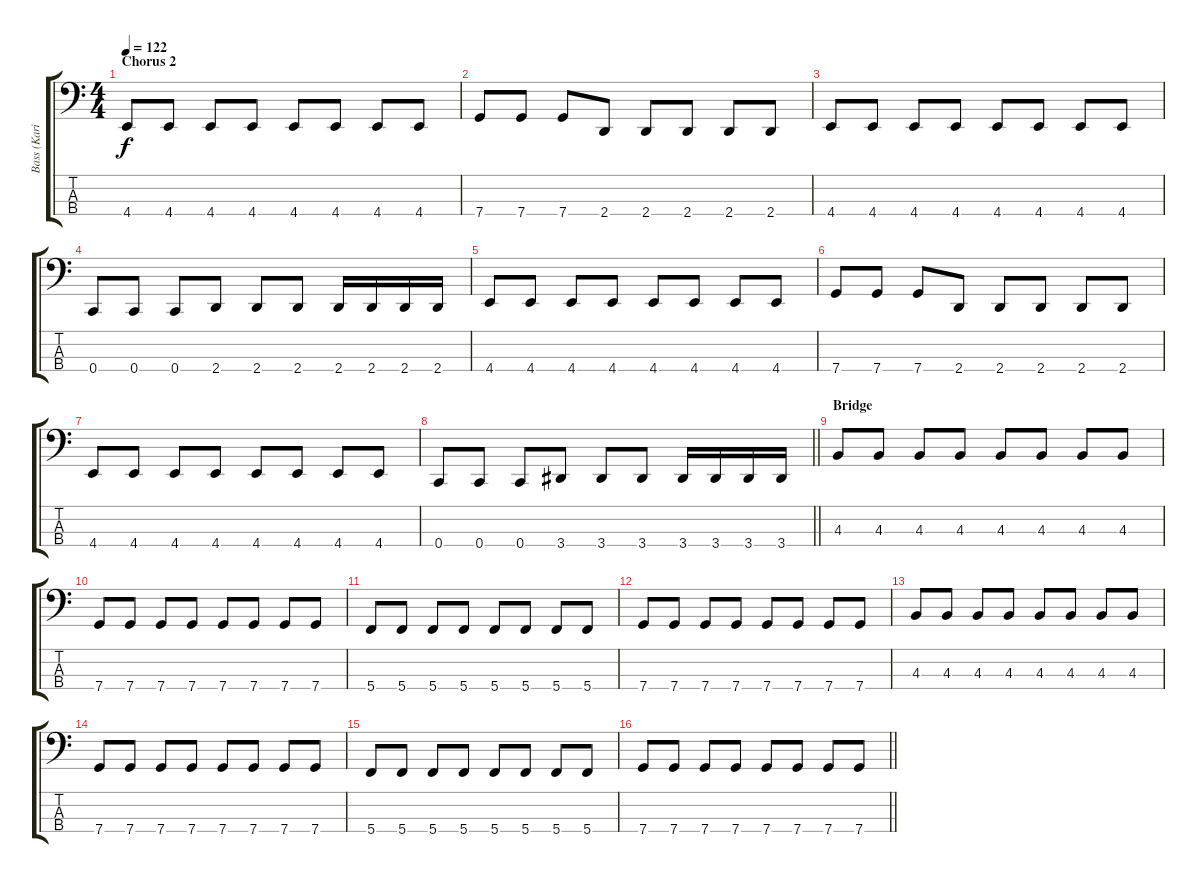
\track ("Bass (Karin)" "Bass (Kari") {instrument electricbasspick}
\staff {score tabs}
\tuning (F2 C2 G1 C1) {hide}
\ts (4 4)
\section ("" "Chorus 2")
\tempo 122
\clef f4
\ks c
4.4.8{dy f} 4.4.8 4.4.8 4.4.8 4.4.8 4.4.8 4.4.8 4.4.8 |
7.4.8 7.4.8 7.4.8 2.4.8 2.4.8 2.4.8 2.4.8 2.4.8 |
4.4.8 4.4.8 4.4.8 4.4.8 4.4.8 4.4.8 4.4.8 4.4.8 |
0.4.8 0.4.8 0.4.8 2.4.8 2.4.8 2.4.8 2.4.16 2.4.16 2.4.16 2.4.16 |
4.4.8 4.4.8 4.4.8 4.4.8 4.4.8 4.4.8 4.4.8 4.4.8 |
7.4.8 7.4.8 7.4.8 2.4.8 2.4.8 2.4.8 2.4.8 2.4.8 |
4.4.8 4.4.8 4.4.8 4.4.8 4.4.8 4.4.8 4.4.8 4.4.8 |
\barLineRight lightlight
0.4.8 0.4.8 0.4.8 3.4.8 3.4.8 3.4.8 3.4.16 3.4.16 3.4.16 3.4.16 |
\section ("" "Bridge")
4.3.8 4.3.8 4.3.8 4.3.8 4.3.8 4.3.8 4.3.8 4.3.8 |
7.4.8 7.4.8 7.4.8 7.4.8 7.4.8 7.4.8 7.4.8 7.4.8 |
5.4.8 5.4.8 5.4.8 5.4.8 5.4.8 5.4.8 5.4.8 5.4.8 |
7.4.8 7.4.8 7.4.8 7.4.8 7.4.8 7.4.8 7.4.8 7.4.8 |
4.3.8 4.3.8 4.3.8 4.3.8 4.3.8 4.3.8 4.3.8 4.3.8 |
7.4.8 7.4.8 7.4.8 7.4.8 7.4.8 7.4.8 7.4.8 7.4.8 |
5.4.8 5.4.8 5.4.8 5.4.8 5.4.8 5.4.8 5.4.8 5.4.8 |
\barLineRight lightlight
7.4.8 7.4.8 7.4.8 7.4.8 7.4.8 7.4.8 7.4.8 7.4.8
